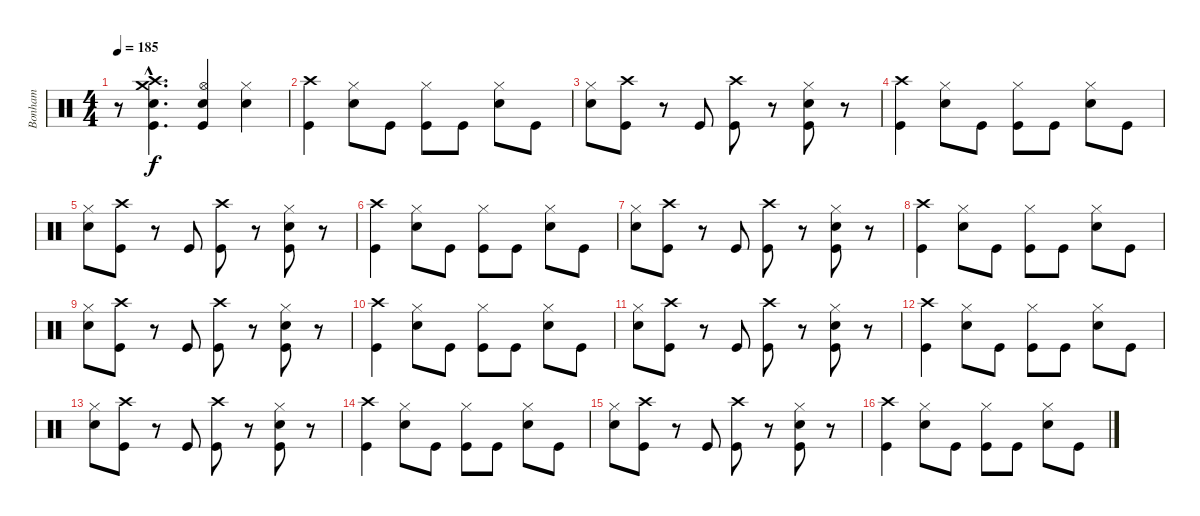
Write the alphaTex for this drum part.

\track ("Bonham" "Bonham") {instrument percussion}
\staff {score}
\articulation defaults
\ts (4 4)
\tempo 185
\clef neutral
\ks c
r.8{dy fff} ("Crash high (hit)"{hac} "Crash medium (hit)"{hac} "Kick (hit)"{hac} "Electric Snare (hit)"{hac}).4{d dy f} ("Hi-Hat (open)" "Kick (hit)" "Snare (hit) 2").4 ("Snare (hit) 2" "Hi-Hat (closed)").4 |
("Kick (hit)" "Crash high (hit)").4 ("Hi-Hat (closed)" "Electric Snare (hit)").8 "Kick (hit)".8 ("Hi-Hat (closed)" "Kick (hit)").8 "Kick (hit)".8 ("Hi-Hat (closed)" "Electric Snare (hit)").8 "Kick (hit)".8 |
("Electric Snare (hit)" "Hi-Hat (closed)").8 ("Kick (hit)" "Crash high (hit)").8 r.8 "Kick (hit)".8 ("Kick (hit)" "Crash high (hit)").8 r.8 ("Kick (hit)" "Electric Snare (hit)" "Hi-Hat (closed)").8 r.8 |
("Kick (hit)" "Crash high (hit)").4 ("Hi-Hat (closed)" "Electric Snare (hit)").8 "Kick (hit)".8 ("Hi-Hat (closed)" "Kick (hit)").8 "Kick (hit)".8 ("Hi-Hat (closed)" "Electric Snare (hit)").8 "Kick (hit)".8 |
("Electric Snare (hit)" "Hi-Hat (closed)").8 ("Kick (hit)" "Crash high (hit)").8 r.8 "Kick (hit)".8 ("Kick (hit)" "Crash high (hit)").8 r.8 ("Kick (hit)" "Electric Snare (hit)" "Hi-Hat (closed)").8 r.8 |
("Kick (hit)" "Crash high (hit)").4 ("Hi-Hat (closed)" "Electric Snare (hit)").8 "Kick (hit)".8 ("Hi-Hat (closed)" "Kick (hit)").8 "Kick (hit)".8 ("Hi-Hat (closed)" "Electric Snare (hit)").8 "Kick (hit)".8 |
("Electric Snare (hit)" "Hi-Hat (closed)").8 ("Kick (hit)" "Crash high (hit)").8 r.8 "Kick (hit)".8 ("Kick (hit)" "Crash high (hit)").8 r.8 ("Kick (hit)" "Electric Snare (hit)" "Hi-Hat (closed)").8 r.8 |
("Kick (hit)" "Crash high (hit)").4 ("Hi-Hat (closed)" "Electric Snare (hit)").8 "Kick (hit)".8 ("Hi-Hat (closed)" "Kick (hit)").8 "Kick (hit)".8 ("Hi-Hat (closed)" "Electric Snare (hit)").8 "Kick (hit)".8 |
("Electric Snare (hit)" "Hi-Hat (closed)").8 ("Kick (hit)" "Crash high (hit)").8 r.8 "Kick (hit)".8 ("Kick (hit)" "Crash high (hit)").8 r.8 ("Kick (hit)" "Electric Snare (hit)" "Hi-Hat (closed)").8 r.8 |
("Kick (hit)" "Crash high (hit)").4 ("Hi-Hat (closed)" "Electric Snare (hit)").8 "Kick (hit)".8 ("Hi-Hat (closed)" "Kick (hit)").8 "Kick (hit)".8 ("Hi-Hat (closed)" "Electric Snare (hit)").8 "Kick (hit)".8 |
("Electric Snare (hit)" "Hi-Hat (closed)").8 ("Kick (hit)" "Crash high (hit)").8 r.8 "Kick (hit)".8 ("Kick (hit)" "Crash high (hit)").8 r.8 ("Kick (hit)" "Electric Snare (hit)" "Hi-Hat (closed)").8 r.8 |
("Kick (hit)" "Crash high (hit)").4 ("Hi-Hat (closed)" "Electric Snare (hit)").8 "Kick (hit)".8 ("Hi-Hat (closed)" "Kick (hit)").8 "Kick (hit)".8 ("Hi-Hat (closed)" "Electric Snare (hit)").8 "Kick (hit)".8 |
("Electric Snare (hit)" "Hi-Hat (closed)").8 ("Kick (hit)" "Crash high (hit)").8 r.8 "Kick (hit)".8 ("Kick (hit)" "Crash high (hit)").8 r.8 ("Kick (hit)" "Electric Snare (hit)" "Hi-Hat (closed)").8 r.8 |
("Kick (hit)" "Crash high (hit)").4 ("Hi-Hat (closed)" "Electric Snare (hit)").8 "Kick (hit)".8 ("Hi-Hat (closed)" "Kick (hit)").8 "Kick (hit)".8 ("Hi-Hat (closed)" "Electric Snare (hit)").8 "Kick (hit)".8 |
("Electric Snare (hit)" "Hi-Hat (closed)").8 ("Kick (hit)" "Crash high (hit)").8 r.8 "Kick (hit)".8 ("Kick (hit)" "Crash high (hit)").8 r.8 ("Kick (hit)" "Electric Snare (hit)" "Hi-Hat (closed)").8 r.8 |
("Kick (hit)" "Crash high (hit)").4 ("Hi-Hat (closed)" "Electric Snare (hit)").8 "Kick (hit)".8 ("Hi-Hat (closed)" "Kick (hit)").8 "Kick (hit)".8 ("Hi-Hat (closed)" "Electric Snare (hit)").8 "Kick (hit)".8
